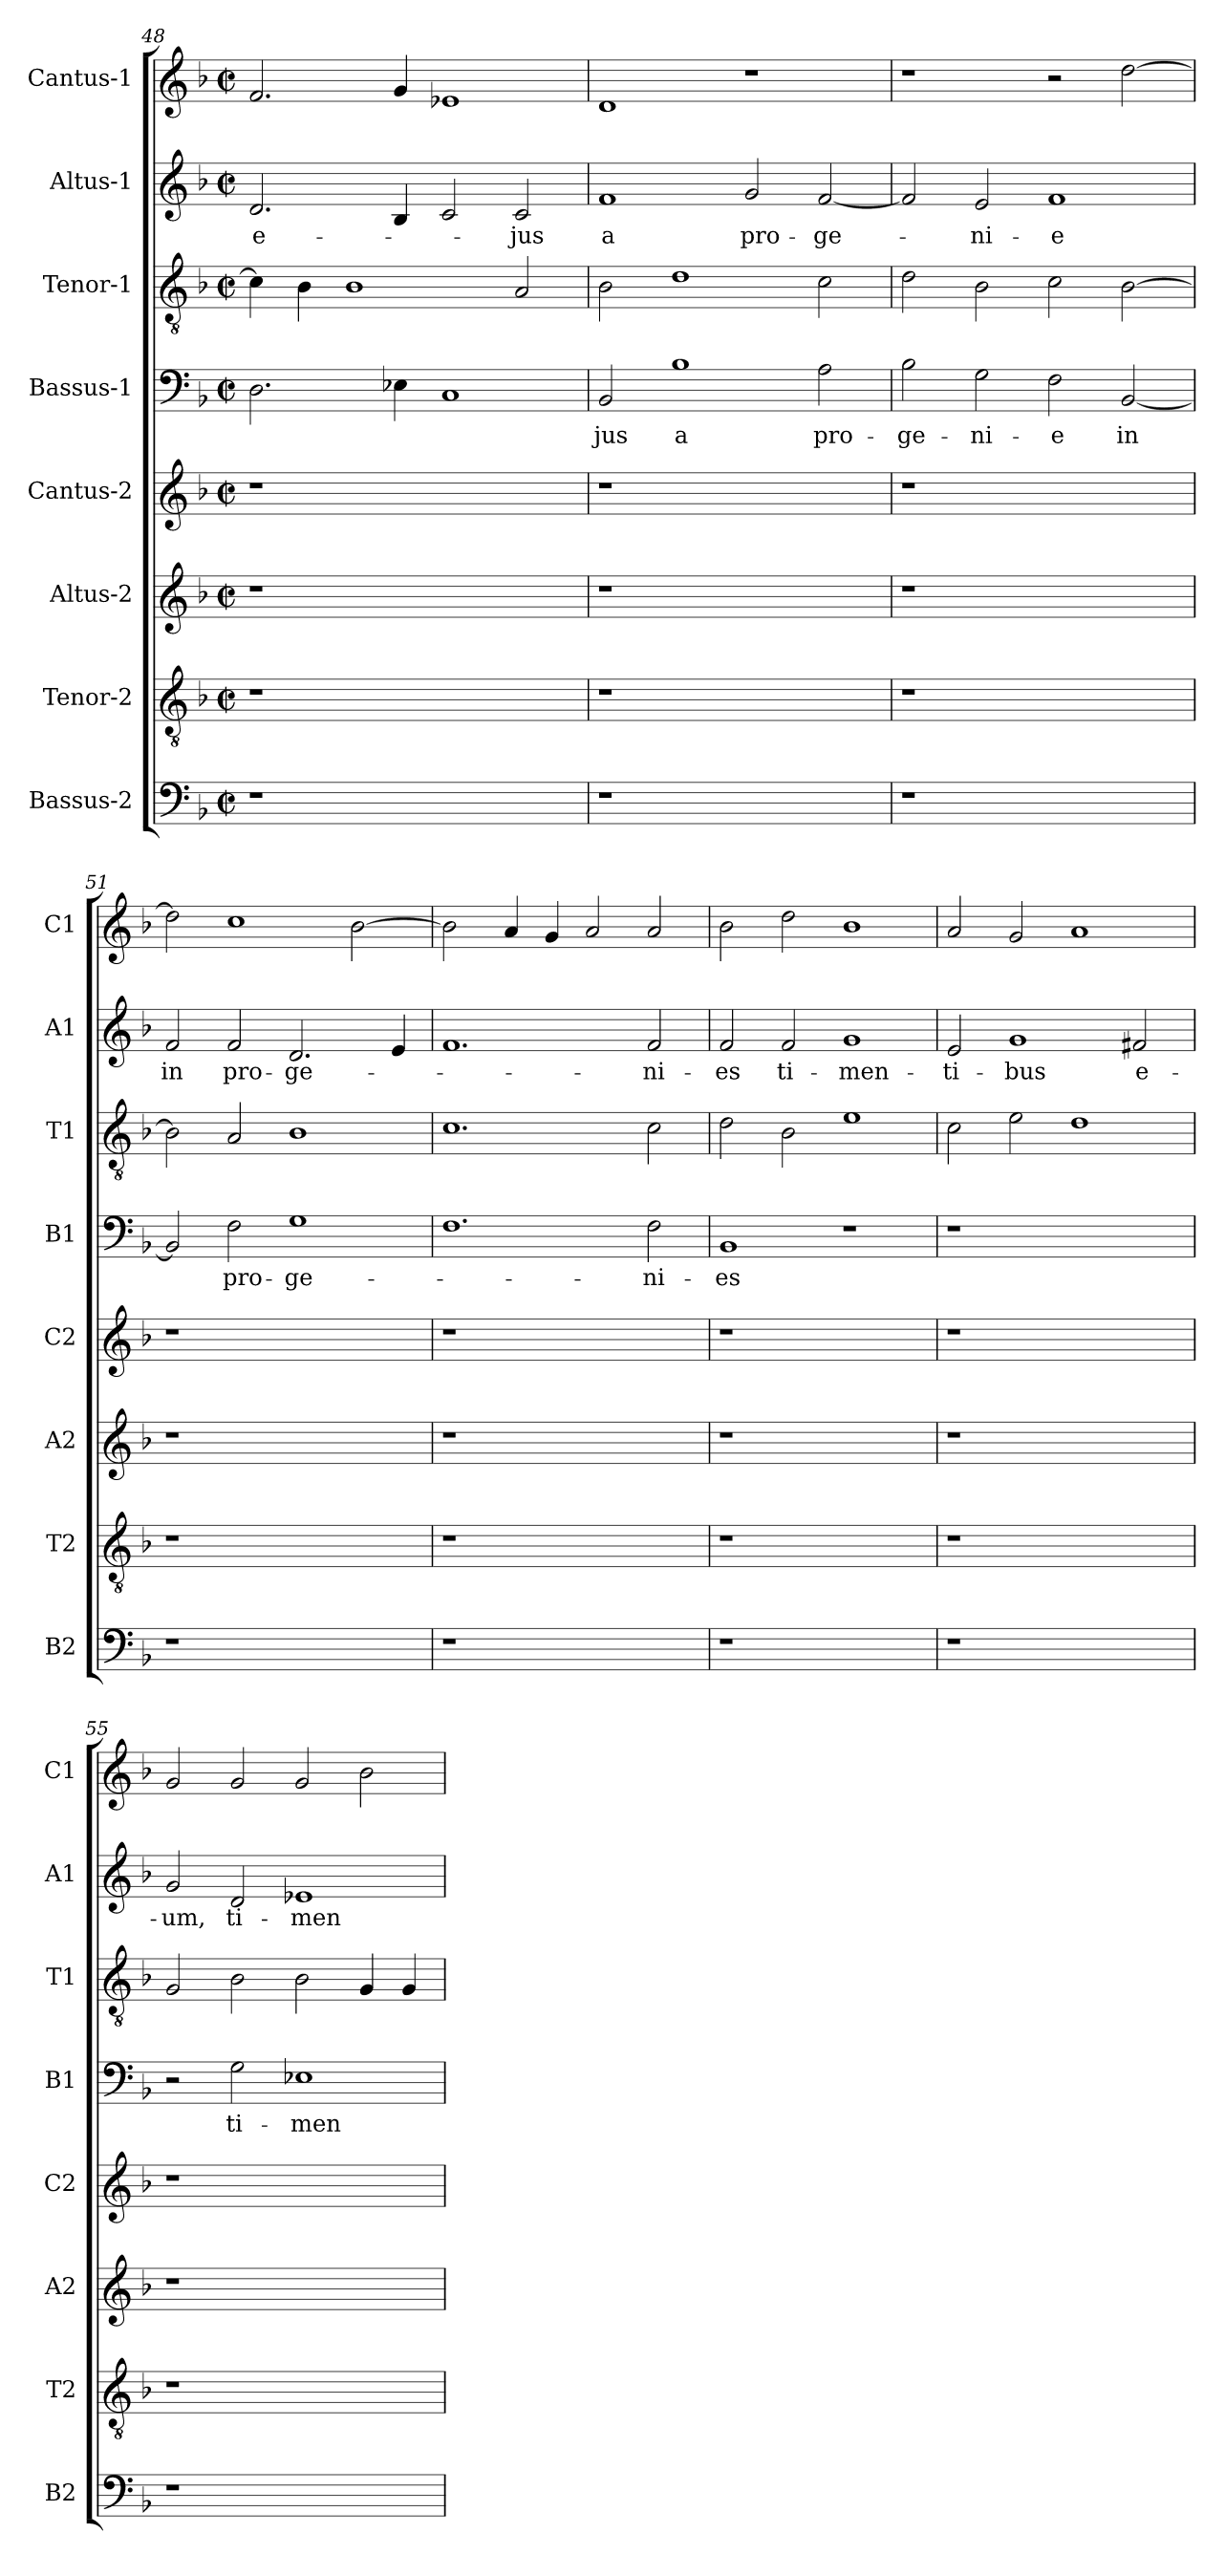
**kern	**kern	**kern	**kern	**kern	**text	**kern	**kern	**text	**kern
*part8	*part7	*part6	*part5	*part4	*part4	*part3	*part2	*part2	*part1
*staff8	*staff7	*staff6	*staff5	*staff4	*staff4	*staff3	*staff2	*staff2	*staff1
*I"Bassus-2	*I"Tenor-2	*I"Altus-2	*I"Cantus-2	*I"Bassus-1	*	*I"Tenor-1	*I"Altus-1	*	*I"Cantus-1
*I'B2	*I'T2	*I'A2	*I'C2	*I'B1	*	*I'T1	*I'A1	*	*I'C1
*clefF4	*clefGv2	*clefG2	*clefG2	*clefF4	*	*clefGv2	*clefG2	*	*clefG2
*k[b-]	*k[b-]	*k[b-]	*k[b-]	*k[b-]	*	*k[b-]	*k[b-]	*	*k[b-]
*F:	*F:	*F:	*F:	*F:	*	*F:	*F:	*	*F:
*M2/2	*M2/2	*M2/2	*M2/2	*M2/2	*	*M2/2	*M2/2	*	*M2/2
*met(c|)	*met(c|)	*met(c|)	*met(c|)	*met(c|)	*	*met(c|)	*met(c|)	*	*met(c|)
=48	=48	=48	=48	=48	=48	=48	=48	=48	=48
!	!	!	!	!	!	!	!	!LO:LY:b	!
1r	1r	1r	1r	2.D\	.	4c\]	2.d/	e-	2.f/
.	.	.	.	.	.	4B-\	.	.	.
.	.	.	.	.	.	1B-	.	.	.
.	.	.	.	4E-X\	.	.	4B-/	.	4g/
1ryy	1ryy	1ryy	1ryy	1C	.	.	2c/	.	1e-X
!	!	!	!	!	!	!	!	!LO:LY:b	!
.	.	.	.	.	.	2A/	2c/	-jus	.
=49	=49	=49	=49	=49	=49	=49	=49	=49	=49
!	!	!	!	!	!LO:LY:b	!	!	!LO:LY:b	!
1r	1r	1r	1r	2BB-/	-jus	2B-\	1f	a	1d
!	!	!	!	!	!LO:LY:b	!	!	!	!
.	.	.	.	1B-	a	1d	.	.	.
!	!	!	!	!	!	!	!	!LO:LY:b	!
1ryy	1ryy	1ryy	1ryy	.	.	.	2g/	pro-	1r
!	!	!	!	!	!LO:LY:b	!	!	!LO:LY:b	!
.	.	.	.	2A\	pro-	2c\	[2f/	-ge-	.
=50	=50	=50	=50	=50	=50	=50	=50	=50	=50
!	!	!	!	!	!LO:LY:b	!	!	!	!
1r	1r	1r	1r	2B-\	-ge-	2d\	2f/]	.	1r
!	!	!	!	!	!LO:LY:b	!	!	!LO:LY:b	!
.	.	.	.	2G\	-ni-	2B-\	2e/	-ni-	.
!	!	!	!	!	!LO:LY:b	!	!	!LO:LY:b	!
1ryy	1ryy	1ryy	1ryy	2F\	-e	2c\	1f	-e	2r
!	!	!	!	!	!LO:LY:b	!	!	!	!
.	.	.	.	[2BB-/	in	[2B-\	.	.	[2dd\
!!LO:PB:g=z
=51	=51	=51	=51	=51	=51	=51	=51	=51	=51
!	!	!	!	!	!	!	!	!LO:LY:b	!
1r	1r	1r	1r	2BB-/]	.	2B-\]	2f/	in	2dd\]
!	!	!	!	!	!LO:LY:b	!	!	!LO:LY:b	!
.	.	.	.	2F\	pro-	2A/	2f/	pro-	1cc
!	!	!	!	!	!LO:LY:b	!	!	!LO:LY:b	!
1ryy	1ryy	1ryy	1ryy	1G	-ge-	1B-	2.d/	-ge-	.
.	.	.	.	.	.	.	.	.	[2b-\
.	.	.	.	.	.	.	4e/	.	.
=52	=52	=52	=52	=52	=52	=52	=52	=52	=52
1r	1r	1r	1r	1.F	.	1.c	1.f	.	2b-\]
.	.	.	.	.	.	.	.	.	4a/
.	.	.	.	.	.	.	.	.	4g/
1ryy	1ryy	1ryy	1ryy	.	.	.	.	.	2a/
!	!	!	!	!	!LO:LY:b	!	!	!LO:LY:b	!
.	.	.	.	2F\	-ni-	2c\	2f/	-ni-	2a/
=53	=53	=53	=53	=53	=53	=53	=53	=53	=53
!	!	!	!	!	!LO:LY:b	!	!	!LO:LY:b	!
1r	1r	1r	1r	1BB-	-es	2d\	2f/	-es	2b-\
!	!	!	!	!	!	!	!	!LO:LY:b	!
.	.	.	.	.	.	2B-\	2f/	ti-	2dd\
!	!	!	!	!	!	!	!	!LO:LY:b	!
1ryy	1ryy	1ryy	1ryy	1r	.	1e	1g	-men-	1b-
=54	=54	=54	=54	=54	=54	=54	=54	=54	=54
!	!	!	!	!	!	!	!	!LO:LY:b	!
1r	1r	1r	1r	1r	.	2c\	2e/	-ti-	2a/
!	!	!	!	!	!	!	!	!LO:LY:b	!
.	.	.	.	.	.	2e\	1g	-bus	2g/
1ryy	1ryy	1ryy	1ryy	1ryy	.	1d	.	.	1a
!	!	!	!	!	!	!	!	!LO:LY:b	!
.	.	.	.	.	.	.	2f#X/	e-	.
=55	=55	=55	=55	=55	=55	=55	=55	=55	=55
!	!	!	!	!	!	!	!	!LO:LY:b	!
1r	1r	1r	1r	2r	.	2G/	2g/	-um,	2g/
!	!	!	!	!	!LO:LY:b	!	!	!LO:LY:b	!
.	.	.	.	2G\	ti-	2B-\	2d/	ti-	2g/
!	!	!	!	!	!LO:LY:b	!	!	!LO:LY:b	!
1ryy	1ryy	1ryy	1ryy	1E-X	-men-	2B-\	1e-X	-men-	2g/
.	.	.	.	.	.	4G/	.	.	2b-\
.	.	.	.	.	.	4G/	.	.	.
=	=	=	=	=	=	=	=	=	=
*-	*-	*-	*-	*-	*-	*-	*-	*-	*-
